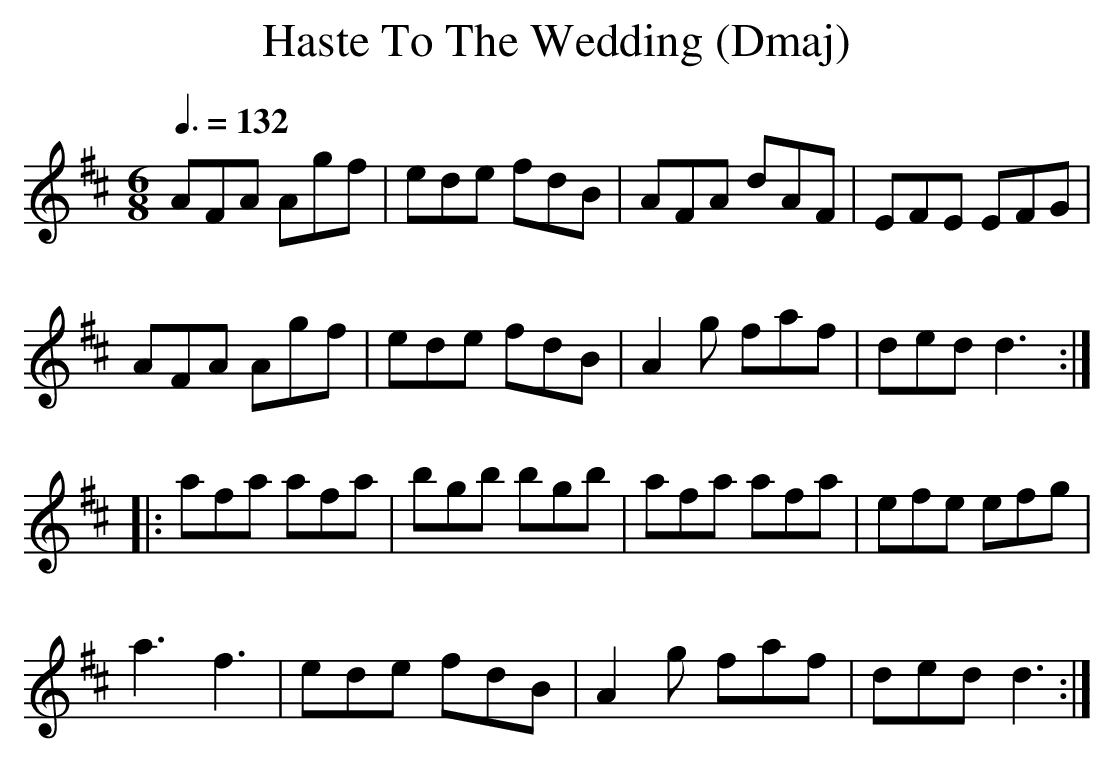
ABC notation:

X:1
T:Haste To The Wedding (Dmaj)
Q:3/8=132
M:6/8
L:1/8
K:Dmaj
AFA Agf|ede fdB|AFA dAF|EFE EFG|
AFA Agf|ede fdB|A2g faf|ded d3:|
|:afa afa|bgb bgb|afa afa|efe efg|
a3 f3|ede fdB|A2g faf|ded d3:|
